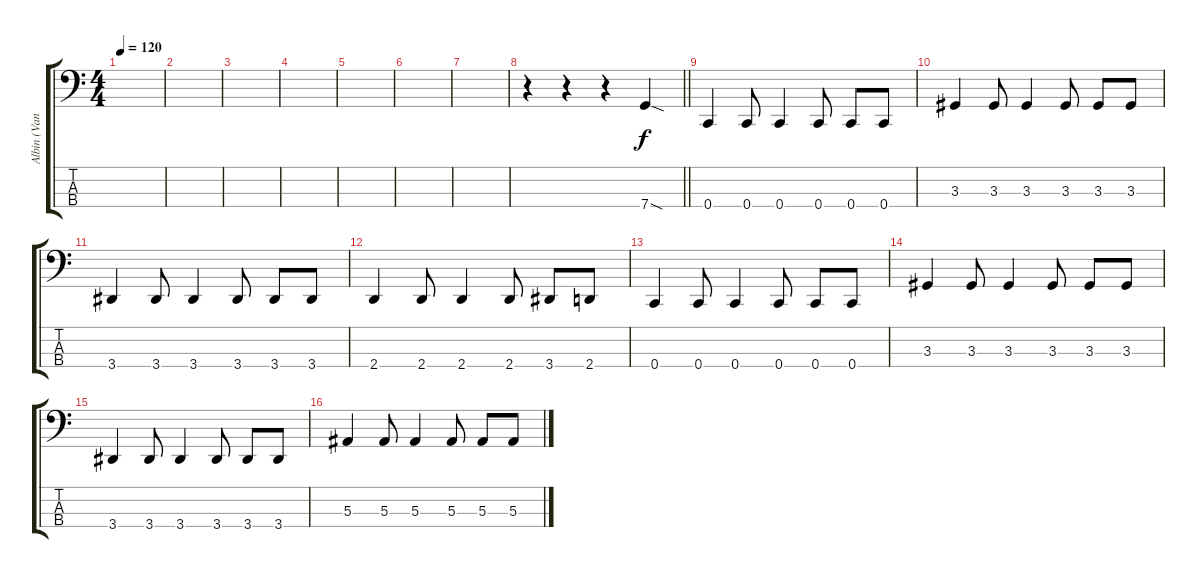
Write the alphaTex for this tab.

\track ("Albin (Vanlig)" "Albin (Van") {instrument electricbassfinger}
\staff {score tabs}
\tuning (Eb2 Bb1 F1 C1) {hide}
\ts (4 4)
\tempo 120
\clef f4
\ks c
|
|
|
|
|
|
|
\barLineRight lightlight
r.4 r.4 r.4 7.4{sod}.4 |
0.4.4 0.4.8 0.4.4 0.4.8 0.4.8 0.4.8 |
3.3.4 3.3.8 3.3.4 3.3.8 3.3.8 3.3.8 |
3.4.4 3.4.8 3.4.4 3.4.8 3.4.8 3.4.8 |
2.4.4 2.4.8 2.4.4 2.4.8 3.4.8 2.4.8 |
0.4.4 0.4.8 0.4.4 0.4.8 0.4.8 0.4.8 |
3.3.4 3.3.8 3.3.4 3.3.8 3.3.8 3.3.8 |
3.4.4 3.4.8 3.4.4 3.4.8 3.4.8 3.4.8 |
5.3.4 5.3.8 5.3.4 5.3.8 5.3.8 5.3.8
